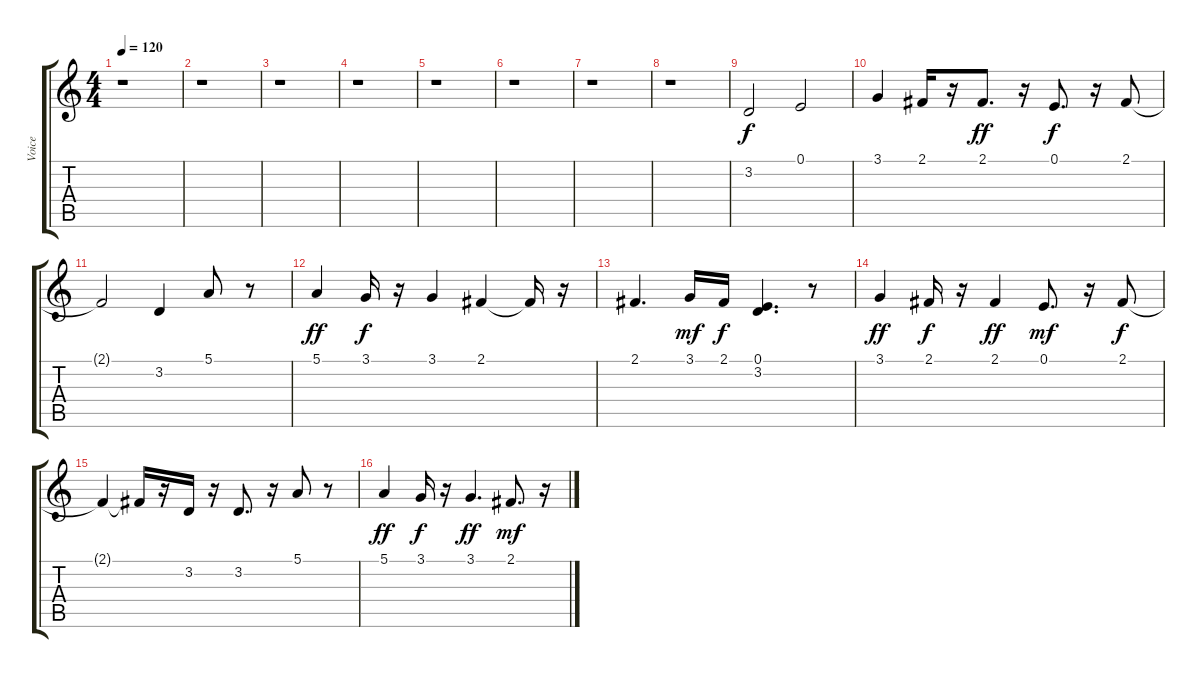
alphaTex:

\track ("Voice" "Voice") {instrument lead8bassandlead}
\staff {score tabs}
\tuning (E4 B3 G3 D3 A2 E2) {hide}
\ts (4 4)
\tempo 120
\clef g2
\ks c
r.1{dy f} |
r.1 |
r.1 |
r.1 |
r.1 |
r.1 |
r.1 |
r.1 |
3.2.2 0.1.2 |
3.1.4 2.1.16 r.16 2.1.8{d dy ff} r.16 0.1.8{d dy f} r.16 2.1.8 |
2.1{t}.2 3.2.4 5.1.8 r.8 |
5.1.4{dy ff} 3.1.16{dy f} r.16 3.1.4 2.1.4 2.1{t}.16 r.16 |
2.1.4{d} 3.1.16{dy mf} 2.1.16{dy f} (0.1 3.2).4{d} r.8 |
3.1.4{dy ff} 2.1.16{dy f} r.16 2.1.4{dy ff} 0.1.8{d dy mf} r.16 2.1.8{dy f} |
2.1{t}.4 2.1{t}.16 r.16 3.2.16 r.16 3.2.8{d} r.16 5.1.8 r.8 |
5.1.4{dy ff} 3.1.16{dy f} r.16 3.1.4{d dy ff} 2.1.8{d dy mf} r.16
